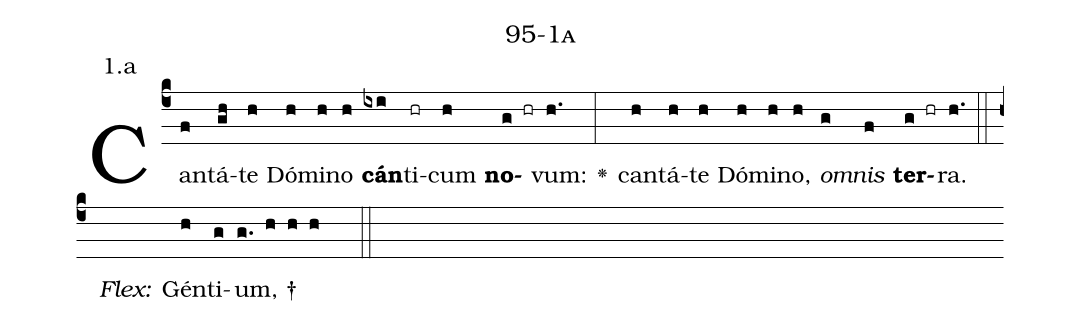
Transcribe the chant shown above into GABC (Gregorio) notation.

name: 95-1a;
annotation: 1.a;
%%
(c4)Can(f)tá(gh)te(h) Dó(h)mi(h)no(h) <b>cán</b>(ixi)ti(hr)cum(h) <b>no</b>(g hr)vum:(h.) <v>\greheightstar</v>(:) can(h)tá(h)te(h) Dó(h)mi(h)no,(h) <i>om</i>(g)<i>nis</i>(f) <b>ter</b>(g hr)ra.(h.) (::)
<i>Flex:</i>()  Gén(h)ti(g)um, †(g. h h h  ::)

%E(h) u(h) o(g) u(f) a(g) e.(h.) (::)
